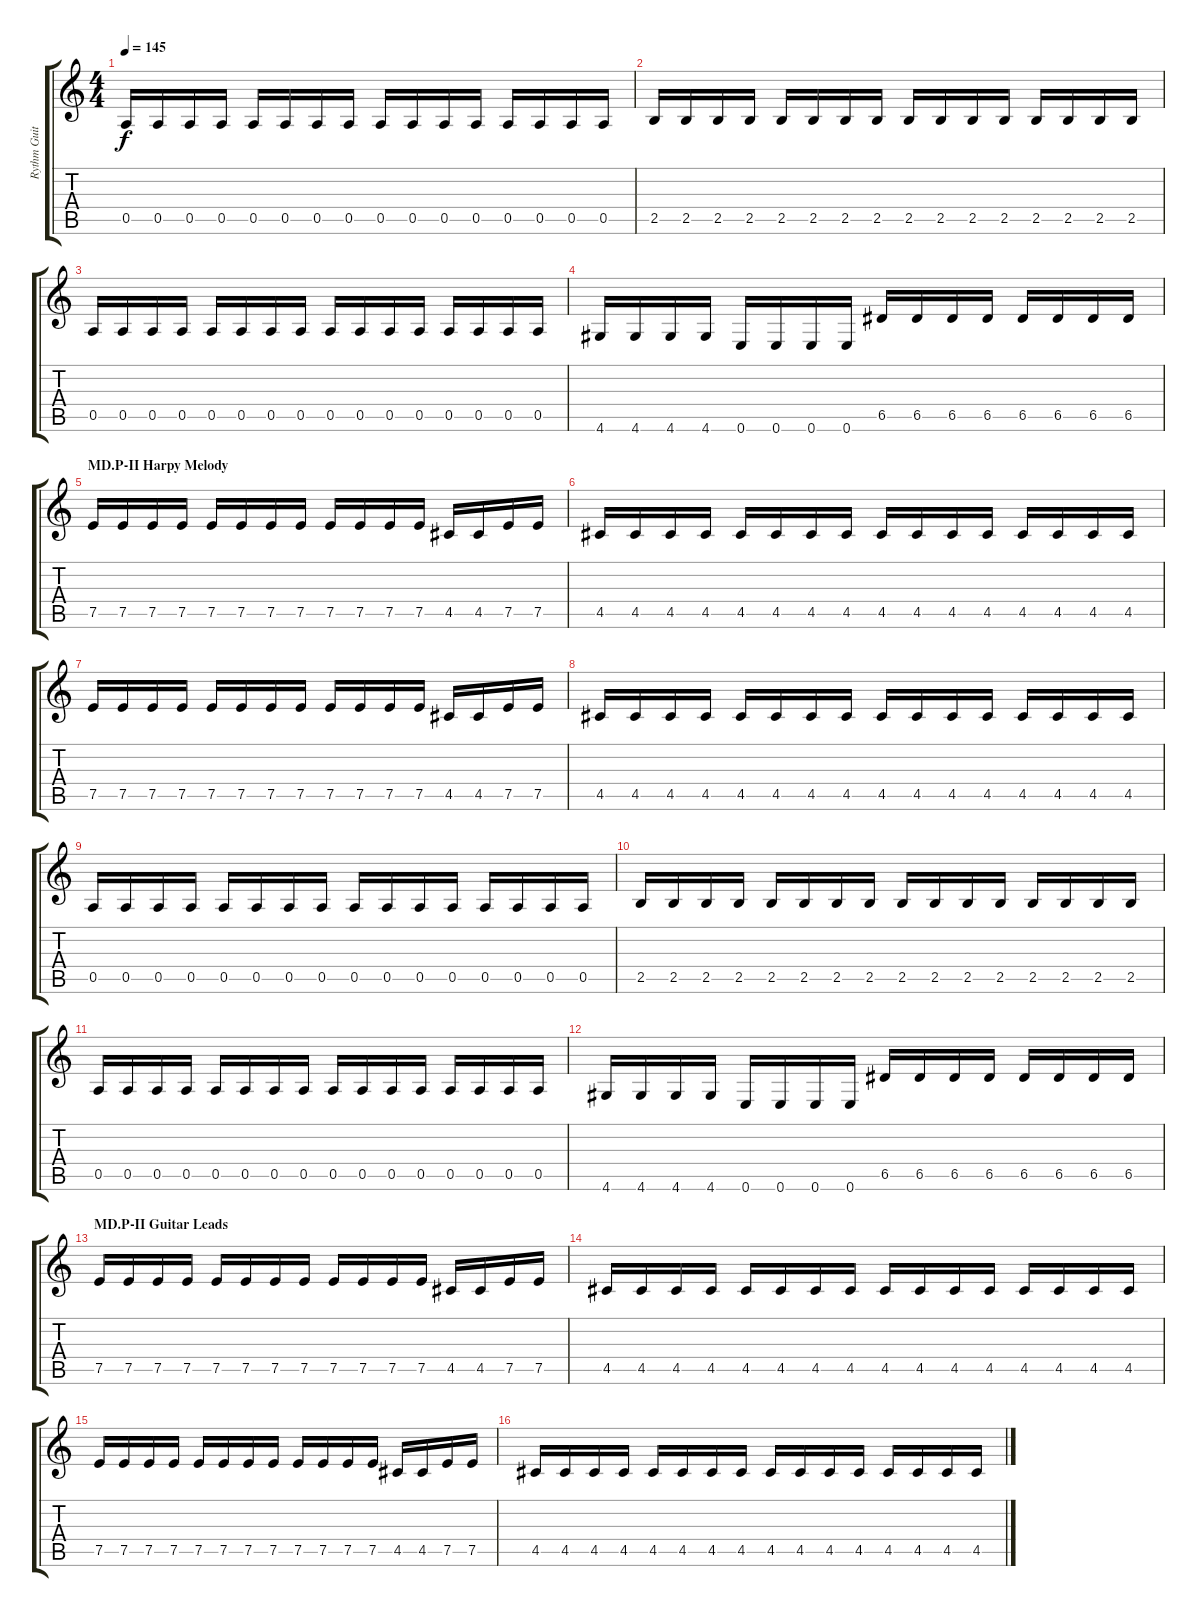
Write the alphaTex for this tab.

\track ("Rythm Guitars" "Rythm Guit") {instrument distortionguitar}
\staff {score tabs}
\tuning (E4 B3 G3 D3 A2 E2) {hide}
\ts (4 4)
\tempo 145
\clef g2
\ks c
0.5.16{dy f} 0.5.16 0.5.16 0.5.16 0.5.16 0.5.16 0.5.16 0.5.16 0.5.16 0.5.16 0.5.16 0.5.16 0.5.16 0.5.16 0.5.16 0.5.16 |
2.5.16 2.5.16 2.5.16 2.5.16 2.5.16 2.5.16 2.5.16 2.5.16 2.5.16 2.5.16 2.5.16 2.5.16 2.5.16 2.5.16 2.5.16 2.5.16 |
0.5.16 0.5.16 0.5.16 0.5.16 0.5.16 0.5.16 0.5.16 0.5.16 0.5.16 0.5.16 0.5.16 0.5.16 0.5.16 0.5.16 0.5.16 0.5.16 |
4.6.16 4.6.16 4.6.16 4.6.16 0.6.16 0.6.16 0.6.16 0.6.16 6.5.16 6.5.16 6.5.16 6.5.16 6.5.16 6.5.16 6.5.16 6.5.16 |
\section ("" "MD.P-II Harpy Melody")
7.5.16 7.5.16 7.5.16 7.5.16 7.5.16 7.5.16 7.5.16 7.5.16 7.5.16 7.5.16 7.5.16 7.5.16 4.5.16 4.5.16 7.5.16 7.5.16 |
4.5.16 4.5.16 4.5.16 4.5.16 4.5.16 4.5.16 4.5.16 4.5.16 4.5.16 4.5.16 4.5.16 4.5.16 4.5.16 4.5.16 4.5.16 4.5.16 |
7.5.16 7.5.16 7.5.16 7.5.16 7.5.16 7.5.16 7.5.16 7.5.16 7.5.16 7.5.16 7.5.16 7.5.16 4.5.16 4.5.16 7.5.16 7.5.16 |
4.5.16 4.5.16 4.5.16 4.5.16 4.5.16 4.5.16 4.5.16 4.5.16 4.5.16 4.5.16 4.5.16 4.5.16 4.5.16 4.5.16 4.5.16 4.5.16 |
0.5.16 0.5.16 0.5.16 0.5.16 0.5.16 0.5.16 0.5.16 0.5.16 0.5.16 0.5.16 0.5.16 0.5.16 0.5.16 0.5.16 0.5.16 0.5.16 |
2.5.16 2.5.16 2.5.16 2.5.16 2.5.16 2.5.16 2.5.16 2.5.16 2.5.16 2.5.16 2.5.16 2.5.16 2.5.16 2.5.16 2.5.16 2.5.16 |
0.5.16 0.5.16 0.5.16 0.5.16 0.5.16 0.5.16 0.5.16 0.5.16 0.5.16 0.5.16 0.5.16 0.5.16 0.5.16 0.5.16 0.5.16 0.5.16 |
4.6.16 4.6.16 4.6.16 4.6.16 0.6.16 0.6.16 0.6.16 0.6.16 6.5.16 6.5.16 6.5.16 6.5.16 6.5.16 6.5.16 6.5.16 6.5.16 |
\section ("" "MD.P-II Guitar Leads")
7.5.16 7.5.16 7.5.16 7.5.16 7.5.16 7.5.16 7.5.16 7.5.16 7.5.16 7.5.16 7.5.16 7.5.16 4.5.16 4.5.16 7.5.16 7.5.16 |
4.5.16 4.5.16 4.5.16 4.5.16 4.5.16 4.5.16 4.5.16 4.5.16 4.5.16 4.5.16 4.5.16 4.5.16 4.5.16 4.5.16 4.5.16 4.5.16 |
7.5.16 7.5.16 7.5.16 7.5.16 7.5.16 7.5.16 7.5.16 7.5.16 7.5.16 7.5.16 7.5.16 7.5.16 4.5.16 4.5.16 7.5.16 7.5.16 |
4.5.16 4.5.16 4.5.16 4.5.16 4.5.16 4.5.16 4.5.16 4.5.16 4.5.16 4.5.16 4.5.16 4.5.16 4.5.16 4.5.16 4.5.16 4.5.16
